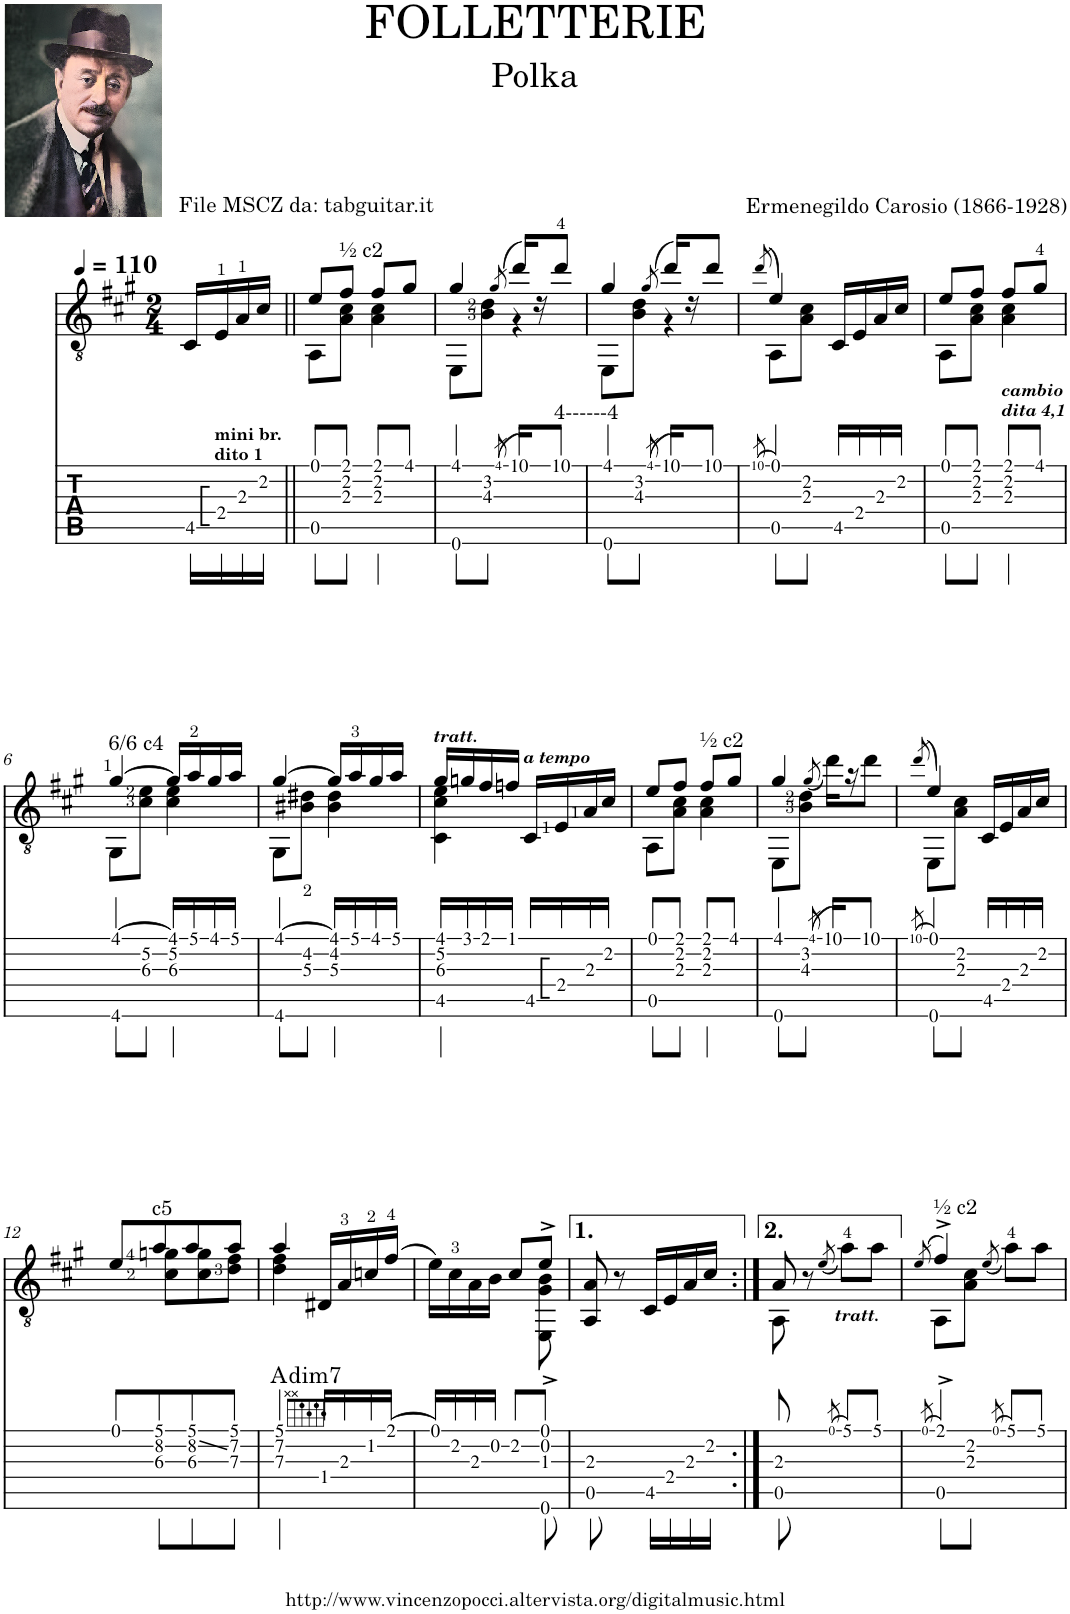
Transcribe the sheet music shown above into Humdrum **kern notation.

**kern	**harte	**kern
*part2	*part2	*part1
*staff2	*	*staff1
*I"Chitarra classica (Intavolatura)	*	*I"Classical Guitar
*stria6	*	*
*	*	*clefGv2
*k[f#c#g#]	*	*k[f#c#g#]
*M2/4	*	*M2/4
*MM110	*	*MM110
=	=	=
16C#\LL	.	16C#/LL
!LO:TX:a:B:t=mini br.	!	!
!LO:TX:a:t=dito 1	!	!
16E::\	.	16E/
16A\	.	16A/
16c#\JJ	.	16c#/JJ
=1||	=1||	=1||
*^	*	*^
8e/L	8AA\L	.	8e/L	8AA\L
!	!	!	!LO:TX:a:t=½ c2	!
8f#/J	8A\ 8c#\J	.	8f#/J	8A\ 8c#\J
8f#/L	4A\ 4c#\	.	8f#/L	4A\ 4c#\
8g#/J	.	.	8g#/J	.
=2	=2	=2	=2	=2
4g#/	8EE\L	.	4g#/	8EE\L
.	8B\ 8d\J	.	.	8B\ 8d\J
(8qg#/	.	.	(8qg#/	.
16dd/LL)	4r	.	16dd/LL)	4r
16r	.	.	16r	.
!LO:TX:a:t=4------4	!	!	!	!
8dd/J	.	.	8dd/J	.
=3	=3	=3	=3	=3
4g#/	8EE\L	.	4g#/	8EE\L
.	8B\ 8d\J	.	.	8B\ 8d\J
(8qg#/	.	.	(8qg#/	.
16dd/LL)	4r	.	16dd/LL)	4r
16r	.	.	16r	.
8dd/J	.	.	8dd/J	.
=4	=4	=4	=4	=4
(8qdd/	.	.	(8qdd/	.
4e/)	8AA\L	.	4e/)	8AA\L
.	8A\ 8c#\J	.	.	8A\ 8c#\J
16C#/LL	4ryy	.	16C#/LL	4ryy
16E/	.	.	16E/	.
16A/	.	.	16A/	.
16c#/JJ	.	.	16c#/JJ	.
=5	=5	=5	=5	=5
8e/L	8AA\L	.	8e/L	8AA\L
8f#/J	8A\ 8c#\J	.	8f#/J	8A\ 8c#\J
!LO:TX:a:Bi:t=cambio	!	!	!	!
!LO:TX:a:t=dita 4,1	!	!	!	!
8f#/L	4A\ 4c#\	.	8f#/L	4A\ 4c#\
8g#/J	.	.	8g#/J	.
!!LO:LB:g=z	!!
=6	=6	=6	=6	=6
!	!	!	!LO:TX:a:t=6/6 c4	!
[4g#/	8GG#\L	.	[4g#/	8GG#\L
.	8c#\ 8e\J	.	.	8c#\ 8e\J
16g#/LL]	4c#\ 4e\	.	16g#/LL]	4c#\ 4e\
16a/	.	.	16a/	.
16g#/	.	.	16g#/	.
16a/JJ	.	.	16a/JJ	.
=7	=7	=7	=7	=7
[4g#/	8GG#\L	.	[4g#/	8GG#\L
.	8B#X\ 8d#X\J	.	.	8B#X\ 8d#X\J
16g#/LL]	4B#\ 4d#\	.	16g#/LL]	4B#\ 4d#\
16a/	.	.	16a/	.
16g#/	.	.	16g#/	.
16a/JJ	.	.	16a/JJ	.
=8	=8	=8	=8	=8
!	!	!	!LO:TX:a:Bi:t=tratt.	!
16g#/LL	4C#\ 4c#\ 4e\	.	16g#/LL	4C#\ 4c#\ 4e\
16gn/	.	.	16gn/	.
16f#/	.	.	16f#/	.
16fn/JJ	.	.	16fn/JJ	.
!	!	!	!LO:TX:a:Bi:t=a tempo	!
16C#/LL	4ryy	.	16C#/LL	4ryy
16E::/	.	.	16E/	.
16A/	.	.	16A/	.
16c#/JJ	.	.	16c#/JJ	.
=9	=9	=9	=9	=9
8e/L	8AA\L	.	8e/L	8AA\L
8f#/J	8A\ 8c#\J	.	8f#/J	8A\ 8c#\J
!	!	!	!LO:TX:a:t=½ c2	!
8f#/L	4A\ 4c#\	.	8f#/L	4A\ 4c#\
8g#/J	.	.	8g#/J	.
=10	=10	=10	=10	=10
4g#/	8EE\L	.	4g#/	8EE\L
.	8B\ 8d\J	.	.	8B\ 8d\J
(8qg#/	.	.	(8qg#/	.
16dd/LL)	4ryy	.	16dd\LL)	4ryy
16r	.	.	16r	.
8dd/J	.	.	8dd\J	.
=11	=11	=11	=11	=11
(8qdd/	.	.	(8qdd/	.
4e/)	8EE\L	.	4e/)	8EE\L
.	8A\ 8c#\J	.	.	8A\ 8c#\J
16C#/LL	4ryy	.	16C#/LL	4ryy
16E/	.	.	16E/	.
16A/	.	.	16A/	.
16c#/JJ	.	.	16c#/JJ	.
!!LO:LB:g=z	!!
=12	=12	=12	=12	=12
8e/L	8ryy	.	8e/L	8ryy
!	!	!	!LO:TX:a:t=c5	!
8a/	8c#\ 8g\L	.	8a/	8c#\ 8gn\L
8a/	8c#\ 8g\	.	8a/	8c#\ 8g\
8a/J	8d\ 8f#\J	.	8a/J	8d\ 8f#\J
=13	=13	=13	=13	=13
4a/	4d\ 4f#\	.	4a/	4d\ 4f#\
!	!	!LO:H:kt=dim7	!	!
16D#X/LL	4ryy	A:dim7	16D#X/LL	4ryy
16A/	.	.	16A/	.
16cn/	.	.	16cn/	.
(16f#/JJ	.	.	(16f#/JJ	.
=14	=14	=14	=14	=14
16e/LL)	4.ryy	.	16e\LL)	4.ryy
16c#/	.	.	16c#\	.
16A/	.	.	16A\	.
16B/JJ	.	.	16B\JJ	.
8c#/L	.	.	8c#/L	.
8e^/J	8EE\ 8G#\ 8B\	.	8e^/J	8EE\ 8G#\ 8B\
*v	*v	*	*	*
*	*	*v	*v
=15	=15	=15
8AA\ 8A\	.	8AA/ 8A/
8r	.	8r
16C#\LL	.	16C#/LL
16E\	.	16E/
16A\	.	16A/
16c#\JJ	.	16c#/JJ
=16:|!	=16:|!	=16:|!
*^	*	*^
8A/	8AA\	.	8A/	8AA\
8r	4.ryy	.	8r	4.ryy
(8qe/	.	.	(8qe/	.
!	!	!	!LO:TX:b:Bi:t=tratt.	!
8a/L)	.	.	8a\L)	.
8a/J	.	.	8a\J	.
=17	=17	=17	=17	=17
(8qe/	.	.	(8qe/	.
!	!	!	!LO:TX:a:t=½ c2	!
4f#^/)	8AA\L	.	4f#^/)	8AA\L
.	8A\ 8c#\J	.	.	8A\ 8c#\J
(8qe/	.	.	(8qe/	.
8a/L)	4ryy	.	8a\L)	4ryy
8a/J	.	.	8a\J	.
*v	*v	*	*	*
*	*	*v	*v
=	=	=
*-	*-	*-
